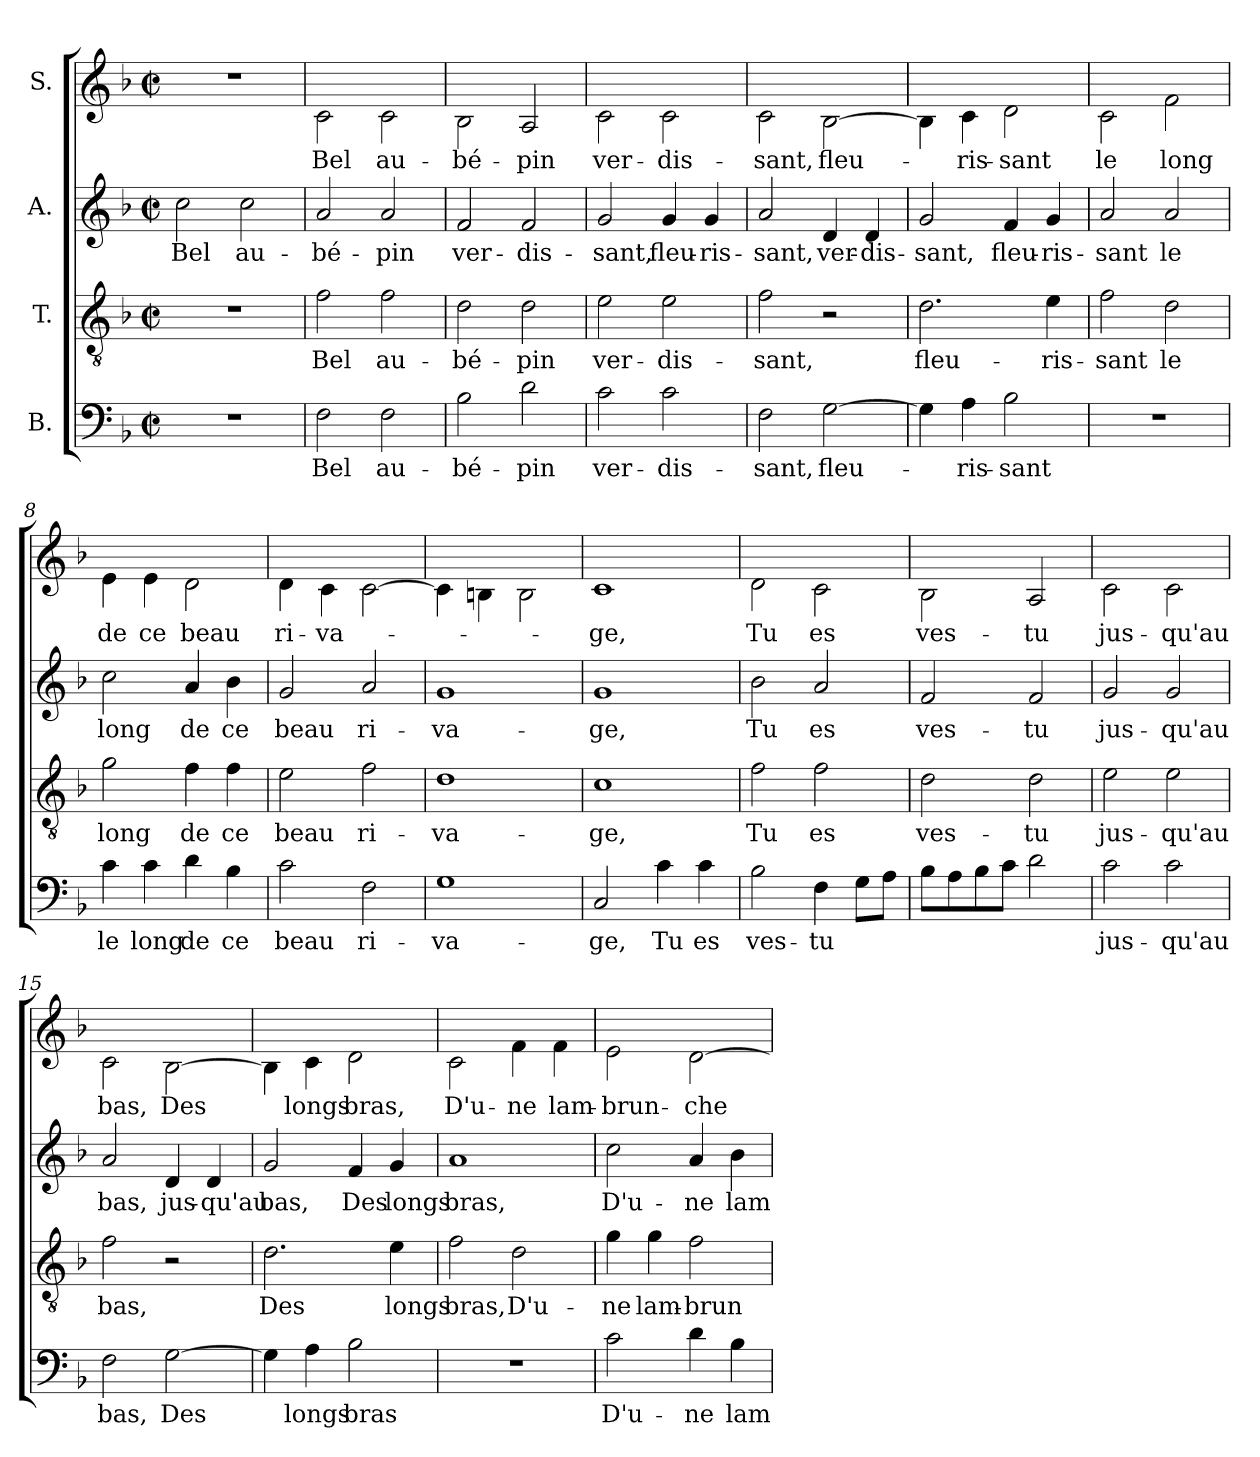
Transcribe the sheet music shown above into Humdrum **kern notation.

**kern	**text	**kern	**text	**kern	**text	**kern	**text
*part4	*part4	*part3	*part3	*part2	*part2	*part1	*part1
*staff4	*staff4	*staff3	*staff3	*staff2	*staff2	*staff1	*staff1
*I"B.	*	*I"T.	*	*I"A.	*	*I"S.	*
*clefF4	*	*clefGv2	*	*clefG2	*	*clefG2	*
*	*	*ITrd-7c-12	*	*	*	*ITrd-7c-12	*
*k[b-]	*	*k[b-]	*	*k[b-]	*	*k[b-]	*
*F:	*	*F:	*	*F:	*	*F:	*
*M2/2	*	*M2/2	*	*M2/2	*	*M2/2	*
*met(c|)	*	*met(c|)	*	*met(c|)	*	*met(c|)	*
=1	=1	=1	=1	=1	=1	=1	=1
1r	.	1r	.	2cc\	Bel	1r	.
.	.	.	.	2cc\	au-	.	.
=2	=2	=2	=2	=2	=2	=2	=2
2F\	Bel	2ff\	Bel	2a/	-bé-	2cc\	Bel
2F\	au-	2ff\	au-	2a/	-pin	2cc\	au-
=3	=3	=3	=3	=3	=3	=3	=3
2B-\	-bé-	2dd\	-bé-	2f/	ver-	2b-\	-bé-
2d\	-pin	2dd\	-pin	2f/	-dis-	2a/	-pin
=4	=4	=4	=4	=4	=4	=4	=4
2c\	ver-	2ee\	ver-	2g/	-sant,	2cc\	ver-
2c\	-dis-	2ee\	-dis-	4g/	fleu-	2cc\	-dis-
.	.	.	.	4g/	-ris-	.	.
=5	=5	=5	=5	=5	=5	=5	=5
2F\	-sant,	2ff\	-sant,	2a/	-sant,	2cc\	-sant,
[2G\	fleu-	2r	.	4d/	ver-	[2b-\	fleu-
.	.	.	.	4d/	-dis-	.	.
=6	=6	=6	=6	=6	=6	=6	=6
4G\]	.	2.dd\	fleu-	2g/	-sant,	4b-\]	.
4A\	-ris-	.	.	.	.	4cc\	-ris-
2B-\	-sant	.	.	4f/	fleu-	2dd\	-sant
.	.	4ee\	-ris-	4g/	-ris-	.	.
=7	=7	=7	=7	=7	=7	=7	=7
1r	.	2ff\	-sant	2a/	-sant	2cc\	le
.	.	2dd\	le	2a/	le	2ff\	long
!!LO:LB:g=z
=8	=8	=8	=8	=8	=8	=8	=8
4c\	le	2gg\	long	2cc\	long	4ee\	de
4c\	long	.	.	.	.	4ee\	ce
4d\	de	4ff\	de	4a/	de	2dd\	beau
4B-\	ce	4ff\	ce	4b-\	ce	.	.
=9	=9	=9	=9	=9	=9	=9	=9
2c\	beau	2ee\	beau	2g/	beau	4dd\	ri-
.	.	.	.	.	.	4cc\	-va-
2F\	ri-	2ff\	ri-	2a/	ri-	[2cc\	.
=10	=10	=10	=10	=10	=10	=10	=10
1G	-va-	1dd	-va-	1g	-va-	4cc\]	.
.	.	.	.	.	.	4bn\	.
.	.	.	.	.	.	2b\	.
=11	=11	=11	=11	=11	=11	=11	=11
2C/	-ge,	1cc	-ge,	1g	-ge,	1cc	-ge,
4c\	Tu	.	.	.	.	.	.
4c\	es	.	.	.	.	.	.
=12	=12	=12	=12	=12	=12	=12	=12
2B-\	ves-	2ff\	Tu	2b-\	Tu	2dd\	Tu
4F\	-tu	2ff\	es	2a/	es	2cc\	es
8G\L	.	.	.	.	.	.	.
8A\J	.	.	.	.	.	.	.
=13	=13	=13	=13	=13	=13	=13	=13
8B-\L	.	2dd\	ves-	2f/	ves-	2b-\	ves-
8A\	.	.	.	.	.	.	.
8B-\	.	.	.	.	.	.	.
8c\J	.	.	.	.	.	.	.
2d\	.	2dd\	-tu	2f/	-tu	2a/	-tu
!!LO:LB:g=z
=14	=14	=14	=14	=14	=14	=14	=14
2c\	jus-	2ee\	jus-	2g/	jus-	2cc\	jus-
2c\	-qu'au	2ee\	-qu'au	2g/	-qu'au	2cc\	-qu'au
=15	=15	=15	=15	=15	=15	=15	=15
2F\	bas,	2ff\	bas,	2a/	bas,	2cc\	bas,
[2G\	Des	2r	.	4d/	jus-	[2b-\	Des
.	.	.	.	4d/	-qu'au	.	.
=16	=16	=16	=16	=16	=16	=16	=16
4G\]	.	2.dd\	Des	2g/	bas,	4b-\]	.
4A\	longs	.	.	.	.	4cc\	longs
2B-\	bras	.	.	4f/	Des	2dd\	bras,
.	.	4ee\	longs	4g/	longs	.	.
=17	=17	=17	=17	=17	=17	=17	=17
1r	.	2ff\	bras,	1a	bras,	2cc\	D'u-
.	.	2dd\	D'u-	.	.	4ff\	-ne
.	.	.	.	.	.	4ff\	lam-
=18	=18	=18	=18	=18	=18	=18	=18
2c\	D'u-	4gg\	-ne	2cc\	D'u-	2ee\	-brun-
.	.	4gg\	lam-	.	.	.	.
4d\	-ne	2ff\	-brun-	4a/	-ne	[2dd\	-che
4B-\	lam-	.	.	4b-\	lam-	.	.
=	=	=	=	=	=	=	=
*-	*-	*-	*-	*-	*-	*-	*-
